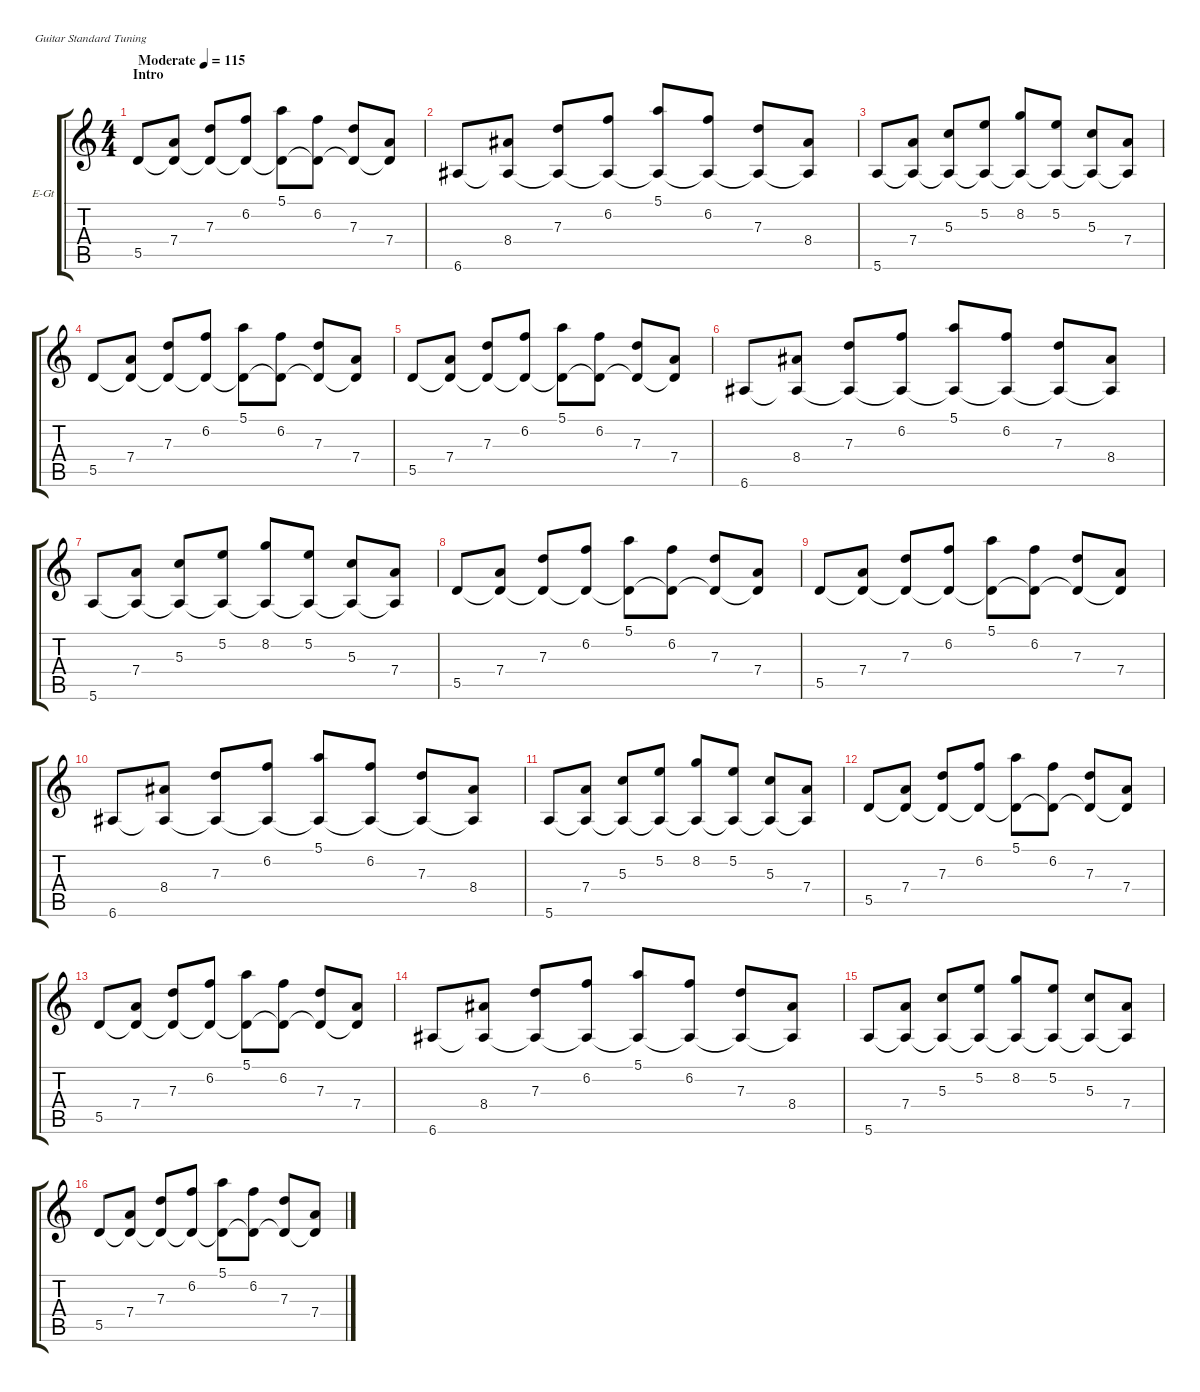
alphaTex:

\hideDynamics
\bracketExtendMode groupsimilarinstruments
\firstSystemTrackNameOrientation horizontal
\otherSystemsTrackNameOrientation horizontal
\track ("Electric Guitar" "E-Gt") {solo instrument electricguitarclean}
\staff {score tabs}
\tuning (E4 B3 G3 D3 A2 E2)
\ts (4 4)
\beaming (8 2 2 2 2)
\section ("" "Intro")
\tempo (115 "Moderate")
\clef g2
\scale
0.485477
\ks c
5.5.8{dy f instrument electricguitarclean} (7.4 5.5{t}).8 (7.3 5.5{t}).8 (6.2 5.5{t}).8 (5.1 5.5{t}).8 (6.2 5.5{t}).8 (7.3 5.5{t}).8 (7.4 5.5{t}).8 |
\scale
0.257261 6.6.8 (8.4 6.6{t}).8 (7.3 6.6{t}).8 (6.2 6.6{t}).8 (5.1 6.6{t}).8 (6.2 6.6{t}).8 (7.3 6.6{t}).8 (8.4 6.6{t}).8 |
\scale
0.257261 5.6.8 (7.4 5.6{t}).8 (5.3 5.6{t}).8 (5.2 5.6{t}).8 (8.2 5.6{t}).8 (5.2 5.6{t}).8 (5.3 5.6{t}).8 (7.4 5.6{t}).8 |
\scale
0.333333 5.5.8 (7.4 5.5{t}).8 (7.3 5.5{t}).8 (6.2 5.5{t}).8 (5.1 5.5{t}).8 (6.2 5.5{t}).8 (7.3 5.5{t}).8 (7.4 5.5{t}).8 |
\scale
0.333333 5.5.8 (7.4 5.5{t}).8 (7.3 5.5{t}).8 (6.2 5.5{t}).8 (5.1 5.5{t}).8 (6.2 5.5{t}).8 (7.3 5.5{t}).8 (7.4 5.5{t}).8 |
\scale
0.333333 6.6.8 (8.4 6.6{t}).8 (7.3 6.6{t}).8 (6.2 6.6{t}).8 (5.1 6.6{t}).8 (6.2 6.6{t}).8 (7.3 6.6{t}).8 (8.4 6.6{t}).8 |
\scale
0.333333 5.6.8 (7.4 5.6{t}).8 (5.3 5.6{t}).8 (5.2 5.6{t}).8 (8.2 5.6{t}).8 (5.2 5.6{t}).8 (5.3 5.6{t}).8 (7.4 5.6{t}).8 |
\scale
0.333333 5.5.8 (7.4 5.5{t}).8 (7.3 5.5{t}).8 (6.2 5.5{t}).8 (5.1 5.5{t}).8 (6.2 5.5{t}).8 (7.3 5.5{t}).8 (7.4 5.5{t}).8 |
\scale
0.333333 5.5.8 (7.4 5.5{t}).8 (7.3 5.5{t}).8 (6.2 5.5{t}).8 (5.1 5.5{t}).8 (6.2 5.5{t}).8 (7.3 5.5{t}).8 (7.4 5.5{t}).8 |
\scale
0.333333 6.6.8 (8.4 6.6{t}).8 (7.3 6.6{t}).8 (6.2 6.6{t}).8 (5.1 6.6{t}).8 (6.2 6.6{t}).8 (7.3 6.6{t}).8 (8.4 6.6{t}).8 |
\scale
0.333333 5.6.8 (7.4 5.6{t}).8 (5.3 5.6{t}).8 (5.2 5.6{t}).8 (8.2 5.6{t}).8 (5.2 5.6{t}).8 (5.3 5.6{t}).8 (7.4 5.6{t}).8 |
\scale
0.333333 5.5.8 (7.4 5.5{t}).8 (7.3 5.5{t}).8 (6.2 5.5{t}).8 (5.1 5.5{t}).8 (6.2 5.5{t}).8 (7.3 5.5{t}).8 (7.4 5.5{t}).8 |
\scale
0.333333 5.5.8 (7.4 5.5{t}).8 (7.3 5.5{t}).8 (6.2 5.5{t}).8 (5.1 5.5{t}).8 (6.2 5.5{t}).8 (7.3 5.5{t}).8 (7.4 5.5{t}).8 |
\scale
0.333333 6.6.8 (8.4 6.6{t}).8 (7.3 6.6{t}).8 (6.2 6.6{t}).8 (5.1 6.6{t}).8 (6.2 6.6{t}).8 (7.3 6.6{t}).8 (8.4 6.6{t}).8 |
\scale
0.333333 5.6.8 (7.4 5.6{t}).8 (5.3 5.6{t}).8 (5.2 5.6{t}).8 (8.2 5.6{t}).8 (5.2 5.6{t}).8 (5.3 5.6{t}).8 (7.4 5.6{t}).8 |
\scale
0.333333 5.5.8 (7.4 5.5{t}).8 (7.3 5.5{t}).8 (6.2 5.5{t}).8 (5.1 5.5{t}).8 (6.2 5.5{t}).8 (7.3 5.5{t}).8 (7.4 5.5{t}).8
